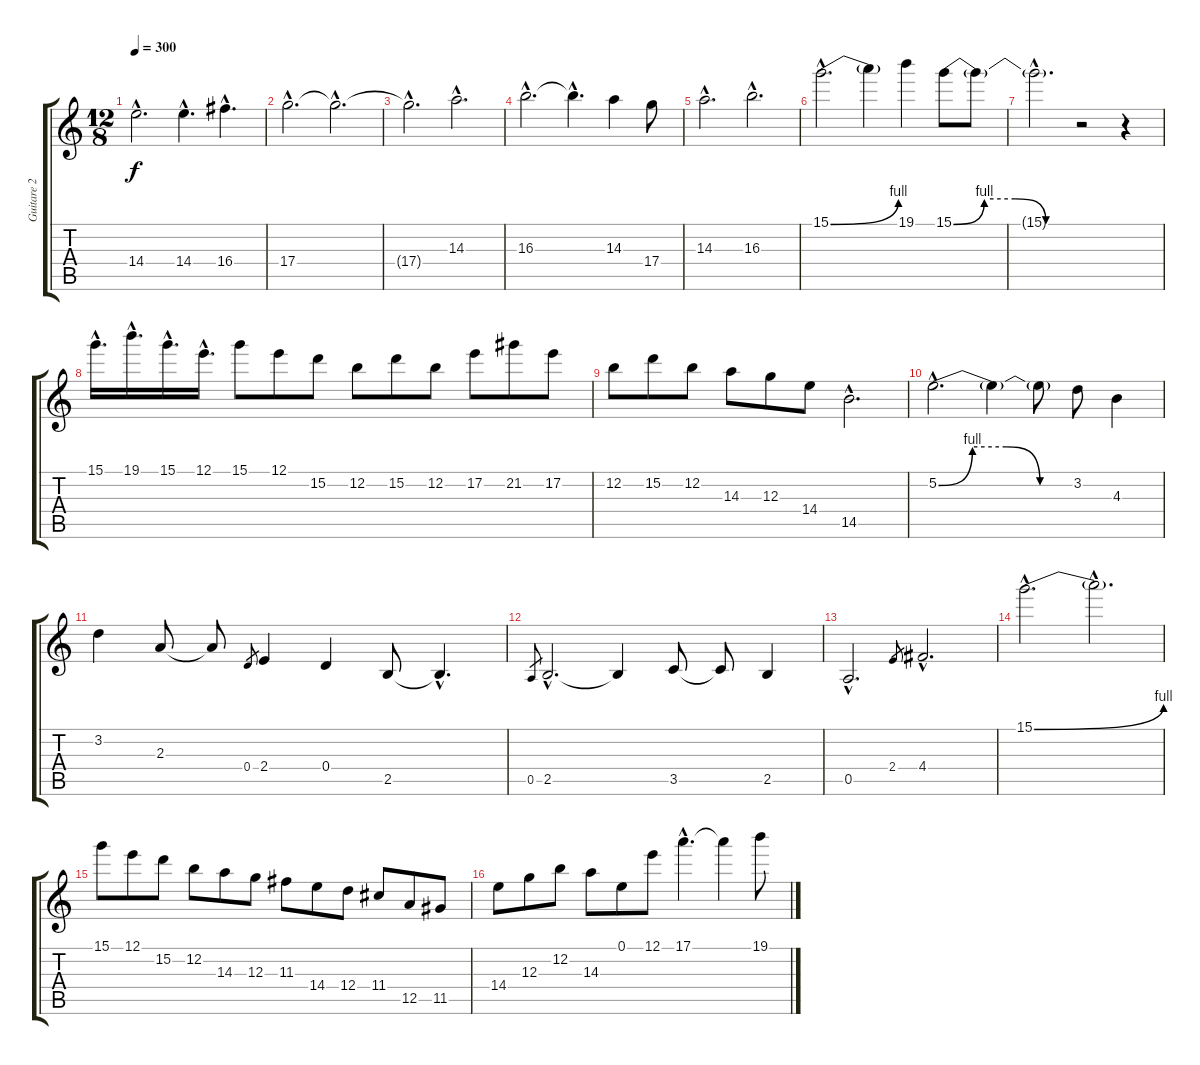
\track ("Guitare 2" "Guitare 2") {instrument distortionguitar}
\staff {score tabs}
\tuning (E4 B3 G3 D3 A2 E2) {hide}
\ts (12 8)
\tempo 300
\clef g2
\ks c
14.4{hac}.2{d dy f} 14.4{hac}.4{d} 16.4{hac}.4{d} |
17.4{hac}.2{d} 17.4{hac t}.2{d} |
17.4{hac t}.2{d} 14.3{hac}.2{d} |
16.3{hac}.2{d} 16.3{hac t}.4{d} 14.3.4 17.4.8 |
14.3{hac}.2{d} 16.3{hac}.2{d} |
15.1{be (bend 0 0 60 4) hac}.2{d} 15.1{t}.4 19.1.4 15.1{be (custom 0 0 15 4 30 4 45 0 60 0)}.8 15.1{t}.8 |
15.1{hac t}.2{d} r.2 r.4 |
15.1{hac}.16{d} 19.1{hac}.16{d} 15.1{hac}.16{d} 12.1{hac}.16{d} 15.1.8 12.1.8 15.2.8 12.2.8 15.2.8 12.2.8 17.2.8 21.2.8 17.2.8 |
12.2.8 15.2.8 12.2.8 14.3.8 12.3.8 14.4.8 14.5{hac}.2{d} |
5.2{be (custom 0 0 15 4 30 4 45 0 60 0) hac}.2{d} 5.2{t}.4 5.2{t}.8 3.2.8 4.3.4 |
3.2.4 2.3.8 2.3{t}.8 0.4.8{gr} 2.4.4 0.4.4 2.5.8 2.5{hac t}.4{d} |
0.5.8{gr} 2.5{hac}.2{d} 2.5{t}.4 3.5.8 3.5{t}.8 2.5.4 |
0.5{hac}.2{d} 2.4.8{gr} 4.4{hac}.2{d} |
15.1{be (bend 0 0 60 4) hac}.2{d} 15.1{hac t}.2{d} |
15.1.8 12.1.8 15.2.8 12.2.8 14.3.8 12.3.8 11.3.8 14.4.8 12.4.8 11.4.8 12.5.8 11.5.8 |
14.4.8 12.3.8 12.2.8 14.3.8 0.1.8 12.1.8 17.1{hac}.4{d} 17.1{t}.4 19.1{ss}.8
